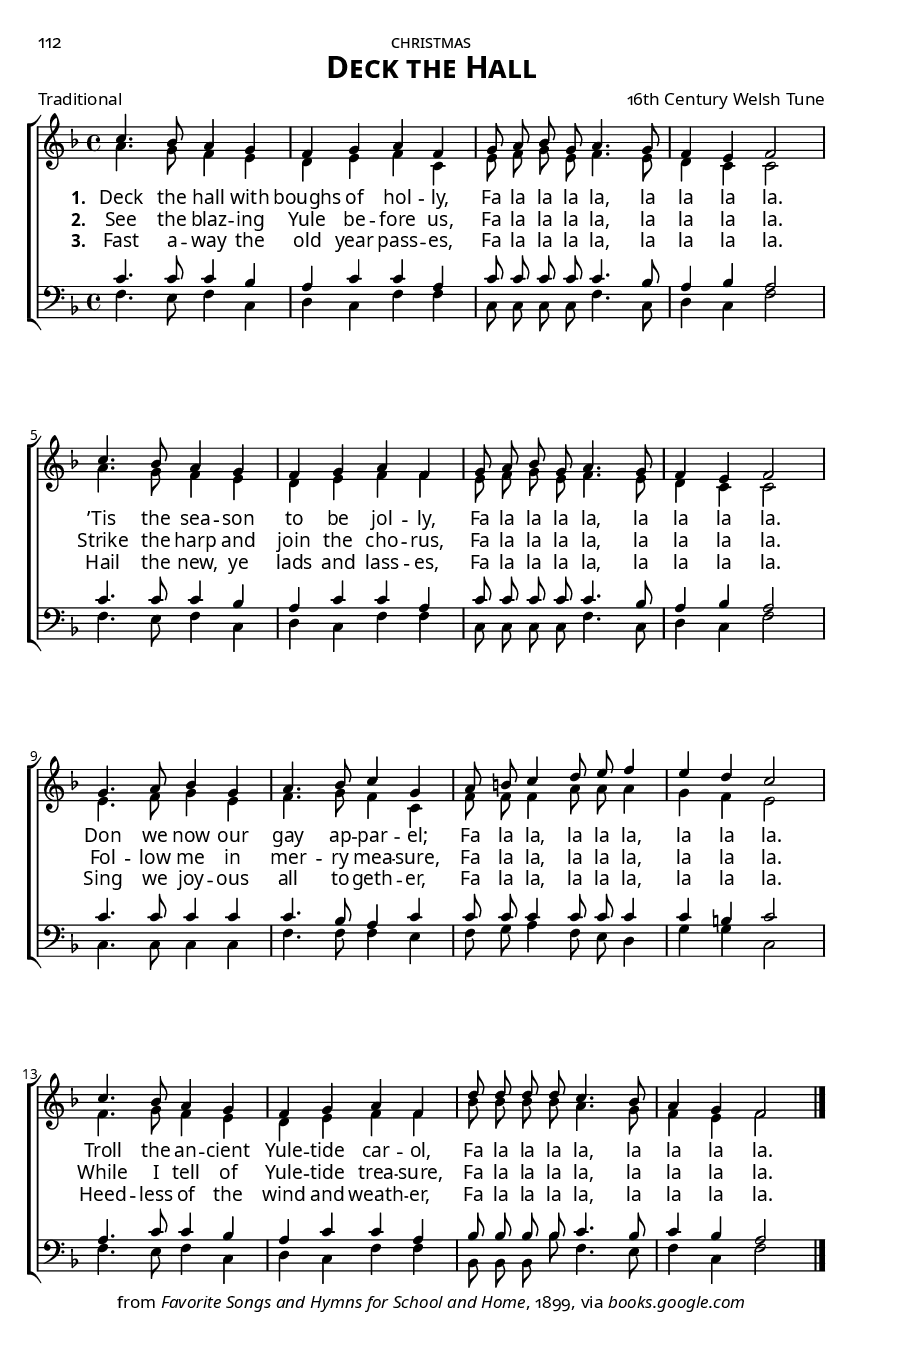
\version "2.14.2"
\include "util.ly"
\header {
  title = \markup{\override #'(font-name . "Garamond Premier Pro Semibold"){ \abs-fontsize #15 \smallCapsOldStyle"Deck the Hall"}}
  poet = \markup\oldStyleNum"Traditional"
  composer = \markup\oldStyleNum"16th Century Welsh Tune"
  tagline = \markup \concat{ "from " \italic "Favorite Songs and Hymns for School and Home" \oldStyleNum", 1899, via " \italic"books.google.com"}
}
\paper {
  paper-height = 9\in
  paper-width = 6\in
  indent = 0\in
  %system-system-spacing = #'((basic-distance . 10) (padding . 0))
  %system-system-spacing =
  %  #'((basic-distance . 0)
  %     (minimum-distance . 0)
  %     (padding . -0.35)
  %     (stretchability . 100))
  ragged-last-bottom = ##f
  ragged-bottom = ##f
  two-sided = ##t
  inner-margin = 0.5\in
  outer-margin = 0.25\in
  top-margin = 0.25\in
  bottom-margin = 0.25\in
  first-page-number = #112
  print-first-page-number = ##t
  headerLine = \markup{\override #'(font-name . "Garamond Premier Pro") \smallCapsOldStyle"christmas"}
  oddHeaderMarkup = \markup\fill-line{
     \override #'(font-name . "Garamond Premier Pro")\abs-fontsize #8.5
     \combine 
        \fill-line{"" \on-the-fly #print-page-number-check-first
        \oldStylePageNum""
        }
        \fill-line{\headerLine}
  }
  evenHeaderMarkup = \markup {
     \override #'(font-name . "Garamond Premier Pro")\abs-fontsize #8.5
     \combine
        \on-the-fly #print-page-number-check-first
        \oldStylePageNum""
        \fill-line{\headerLine}
  }
}
#(set-global-staff-size 15) \paper{ #(define fonts (make-pango-font-tree "GoudyOlSt BT" "Garamond Premier Pro" "Garamond Premier Pro" (/ 15 20))) }
global = {
  \key f \major
  \time 4/4
  \autoBeamOff
  \override DynamicLineSpanner #'staff-padding = #0.0
  \override DynamicLineSpanner #'Y-extent = #'(-1 . 1)
}

sopMusic = \relative c'' {
  c4. bes8 a4 g |
  f g a f |
  g8\noBeam a\noBeam bes\noBeam g\noBeam a4. g8 |
  f4 e f2 | \break
  
  c'4. bes8 a4 g |
  f g a f |
  g8\noBeam a\noBeam bes\noBeam g\noBeam a4. g8 |
  f4 e f2 | \break
  
  g4. a8 bes4 g |
  a4. bes8 c4 g |
  a8 b c4 d8 e f4 |
  e d c2 | \break
  
  c4. bes8 a4 g |
  f g a f |
  d'8\noBeam d\noBeam d\noBeam d\noBeam c4. bes8 |
  a4 g f2 \bar "|."
}
sopWords = \lyricmode {
  
}

altoMusic = \relative c' {
  a'4. g8 f4 e |
  d e f c |
  e8\noBeam f\noBeam g\noBeam e\noBeam f4. e8 |
  d4 c c2 |
  
  a'4. g8 f4 e |
  d e f f |
  e8\noBeam f\noBeam g\noBeam e\noBeam f4. e8 |
  d4 c c2 |
  
  e4. f8 g4 e |
  f4. g8 f4 c |
  f8 f f4 a8 a a4 |
  g f e2 |
  
  f4. g8 f4 e |
  d e f f |
  bes8 bes bes bes a4. g8 |
  f4 e f2 \bar "|."
}
altoWords = \lyricmode {
  \dropLyricsV
  \set stanza = #"1. "
  Deck the hall with boughs of hol -- ly, Fa la la la la, la la la la.
  ’Tis the sea -- son to be jol -- ly, Fa la la la la, la la la la.
  Don we now our gay ap -- par -- el; Fa la la, la la la, la la la.
  Troll the an -- cient Yule -- tide car -- ol, Fa la la la la, la la la la.
}
altoWordsII = \lyricmode {
  \dropLyricsV
  \set stanza = #"2. "
  See the blaz -- ing Yule be -- fore us, Fa la la la la, la la la la.
  Strike the harp and join the cho -- rus, Fa la la la la, la la la la.
  Fol -- low me in mer -- ry mea -- sure, Fa la la, la la la, la la la.
  While I tell of Yule -- tide trea -- sure, Fa la la la la, la la la la.
}
altoWordsIII = \lyricmode {
  \dropLyricsV
  \set stanza = #"3. "
  Fast a -- way the old year pass -- es, Fa la la la la, la la la la.
  Hail the new, ye lads and lass -- es, Fa la la la la, la la la la.
  Sing we joy -- ous all to -- geth -- er, Fa la la, la la la, la la la.
  Heed -- less of the wind and weath -- er, Fa la la la la, la la la la.
  
}
altoWordsIV = \lyricmode {
}

tenorMusic = \relative c' {
  c4. c8 c4 bes |
  a c c a |
  c8\noBeam c\noBeam c\noBeam c\noBeam c4. bes8 |
  a4 bes a2 |
  
  c4. c8 c4 bes |
  a c c a |
  c8\noBeam c\noBeam c\noBeam c\noBeam c4. bes8 |
  a4 bes a2 |
  
  c4. c8 c4 c |
  c4. bes8 a4 c |
  c8 c c4 c8 c c4 |
  c b c2 |
  
  a4. c8 c4 bes |
  a c c a |
  bes8\noBeam bes\noBeam bes\noBeam bes\noBeam c4. bes8 |
  c4 bes a2 \bar "|."
}
tenorWords = \lyricmode {

}

bassMusic = \relative c {
  f4. e8 f4 c |
  d c f f |
  c8\noBeam c\noBeam c\noBeam c\noBeam f4. c8 |
  d4 c f2 |
  
  f4. e8 f4 c |
  d c f f |
  c8\noBeam c\noBeam c\noBeam c\noBeam f4. c8 |
  d4 c f2 |
  
  c4. c8 c4 c |
  f4. f8 f4 e |
  f8 g a4 f8 e d4 |
  g g c,2 |
  
  f4. e8 f4 c |
  d c f f |
  bes,8\noBeam bes\noBeam bes\noBeam bes'\noBeam f4. e8 |
  f4 c f2 \bar "|."
}
bassWords = \lyricmode {

}

\score {
  <<
   \new ChoirStaff <<
%    \new Lyrics = sopranos \with { \override VerticalAxisGroup #'nonstaff-relatedstaff-spacing = #'((basic-distance . 1)) }
    \new Staff = women <<
      \new Voice = "sopranos" { \voiceOne << \global \sopMusic >> }
      \new Voice = "altos" { \voiceTwo << \global \altoMusic >> }
    >>
    \new Lyrics \with { alignAboveContext = #"women" \override VerticalAxisGroup #'nonstaff-relatedstaff-spacing = #'((basic-distance . 1))} \lyricsto "sopranos" \sopWords
    \new Lyrics = "altosIV"  \with { alignBelowContext = #"women" } \lyricsto "sopranos" \altoWordsIV
    \new Lyrics = "altosIII"  \with { alignBelowContext = #"women" } \lyricsto "sopranos" \altoWordsIII
    \new Lyrics = "altosII"  \with { alignBelowContext = #"women" } \lyricsto "sopranos" \altoWordsII
    \new Lyrics = "altos"  \with { alignBelowContext = #"women" \override VerticalAxisGroup #'nonstaff-relatedstaff-spacing = #'((basic-distance . 1)) } \lyricsto "sopranos" \altoWords
   \new Staff = men <<
      \clef bass
      \new Voice = "tenors" { \voiceOne << \global \tenorMusic >> }
      \new Voice = "basses" { \voiceTwo << \global \bassMusic >> }
    >>
    \new Lyrics \with { alignAboveContext = #"men" \override VerticalAxisGroup #'nonstaff-relatedstaff-spacing = #'((basic-distance . 1)) } \lyricsto "tenors" \tenorWords
    \new Lyrics \with { alignBelowContext = #"men" \override VerticalAxisGroup #'nonstaff-relatedstaff-spacing = #'((basic-distance . 1)) } \lyricsto "basses" \bassWords
  >>
%    \new PianoStaff << \new Staff { \new Voice { \pianoRH } } \new Staff { \clef "bass" \pianoLH } >>
  >>
  \layout {
    \context {
      \Score
      %\override SpacingSpanner #'base-shortest-duration = #(ly:make-moment 1 8)
      %\override SpacingSpanner #'common-shortest-duration = #(ly:make-moment 1 4)
    }
    \context {
      % Remove all empty staves
      % \Staff \RemoveEmptyStaves \override VerticalAxisGroup #'remove-first = ##t
    }
    \context {
      \Lyrics
      \override LyricText #'X-offset = #center-on-word
    }
  }
}

